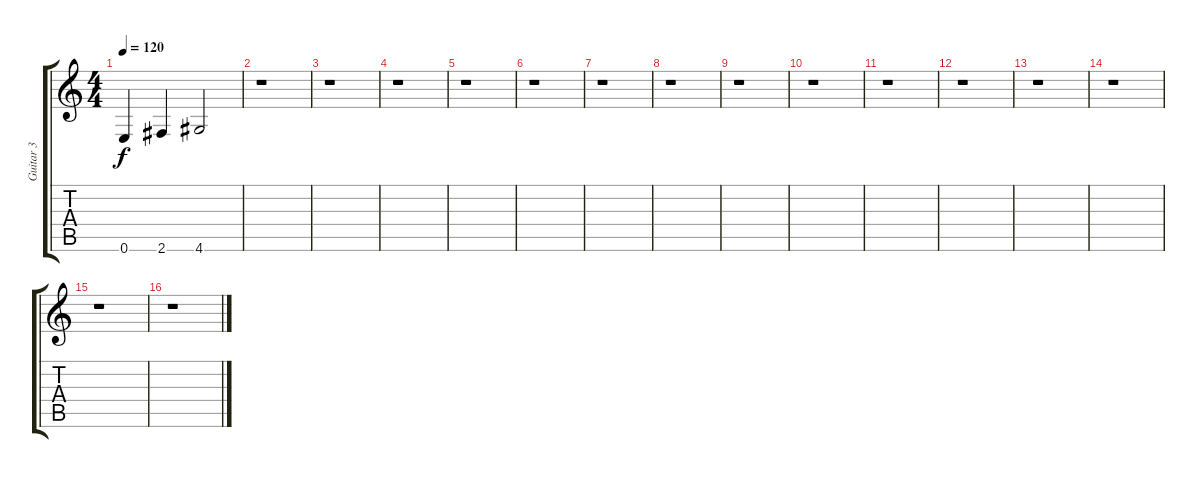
\track ("Guitar 3" "Guitar 3") {instrument distortionguitar}
\staff {score tabs}
\tuning (E4 B3 G3 D3 A2 E2) {hide}
\ts (4 4)
\tempo 120
\clef g2
\ks c
0.6.4{dy f volume 16} 2.6.4 4.6.2 |
r.1 |
r.1 |
r.1 |
r.1 |
r.1 |
r.1 |
r.1 |
r.1 |
r.1 |
r.1 |
r.1 |
r.1 |
r.1 |
r.1 |
r.1
